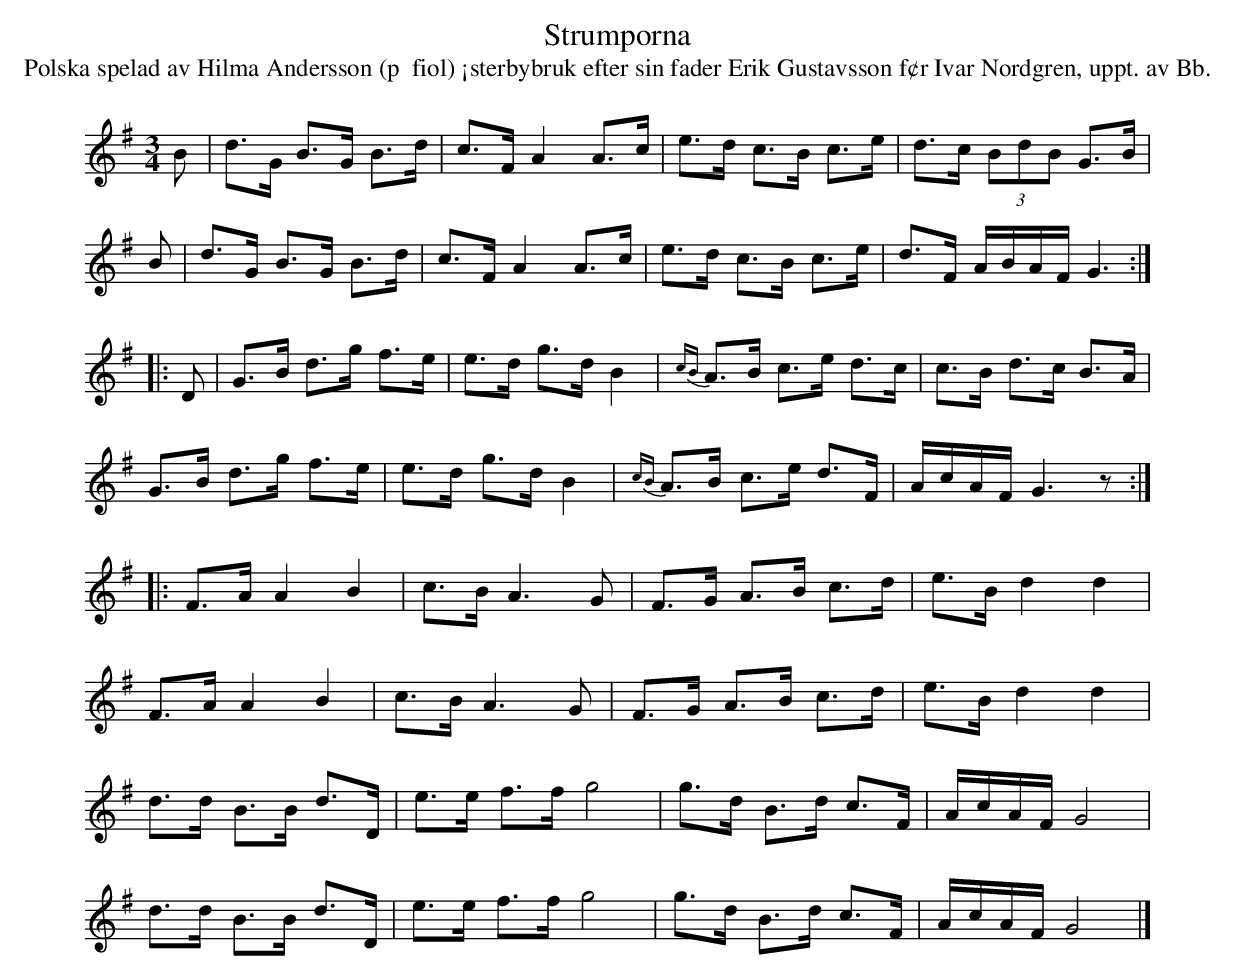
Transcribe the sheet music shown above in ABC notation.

X:1
T:Strumporna
T:Polska spelad av Hilma Andersson (p  fiol) ¡sterbybruk efter sin fader Erik Gustavsson f¢r Ivar Nordgren, uppt. av Bb.
M:3/4
L:1/8
K:G
B | d>G B>G B>d | c>F A2 A>c | e>d c>B c>e | d>c (3BdB G>B |
B | d>G B>G B>d | c>F A2 A>c | e>d c>B c>e | d>F A/B/A/F/ G3 ::
D | G>B d>g f>e | e>d g>d B2 | {cB}A>B c>e d>c | c>B d>c B>A |
    G>B d>g f>e | e>d g>d B2 | {cB}A>B c>e d>F | A/c/A/F/ G3 z ::
    F>A A2 B2 | c>B A3 G | F>G A>B c>d | e>B d2 d2 |
    F>A A2 B2 | c>B A3 G | F>G A>B c>d | e>B d2 d2 |
    d>d B>B d>D | e>e f>f g4 | g>d B>d c>F | A/c/A/F/ G4 |
    d>d B>B d>D | e>e f>f g4 | g>d B>d c>F | A/c/A/F/ G4 |]
